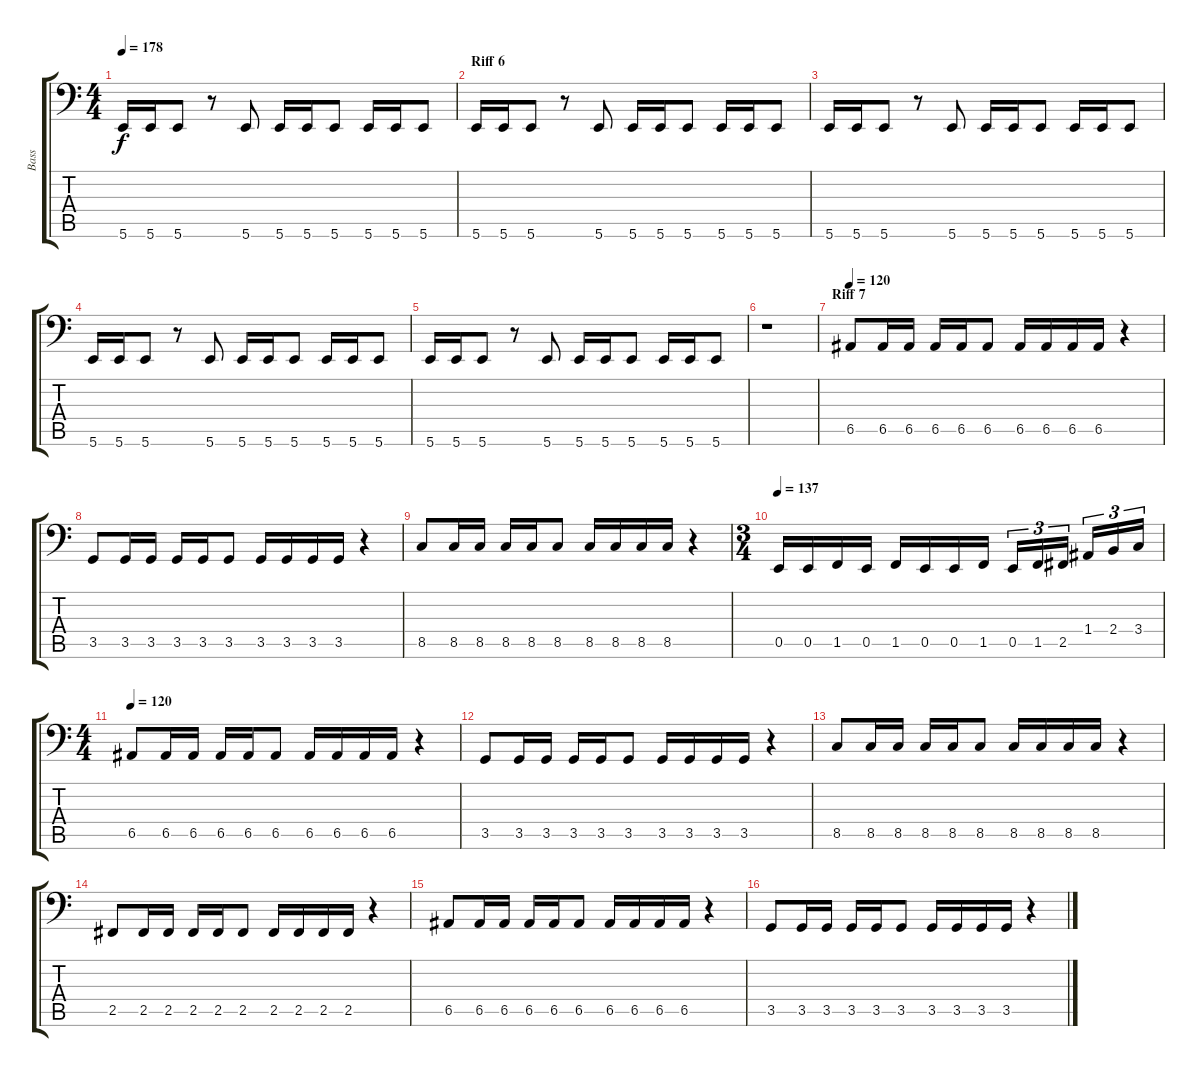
\track ("Bass" "Bass") {instrument electricbassfinger}
\staff {score tabs}
\tuning (C3 G2 D2 A1 E1 B0) {hide}
\ts (4 4)
\tempo 178
\clef f4
\ks c
5.6.16{dy f} 5.6.16 5.6.8 r.8 5.6.8 5.6.16 5.6.16 5.6.8 5.6.16 5.6.16 5.6.8 |
\section ("" "Riff 6")
5.6.16 5.6.16 5.6.8 r.8 5.6.8 5.6.16 5.6.16 5.6.8 5.6.16 5.6.16 5.6.8 |
5.6.16 5.6.16 5.6.8 r.8 5.6.8 5.6.16 5.6.16 5.6.8 5.6.16 5.6.16 5.6.8 |
5.6.16 5.6.16 5.6.8 r.8 5.6.8 5.6.16 5.6.16 5.6.8 5.6.16 5.6.16 5.6.8 |
5.6.16 5.6.16 5.6.8 r.8 5.6.8 5.6.16 5.6.16 5.6.8 5.6.16 5.6.16 5.6.8 |
r.1 |
\section ("" "Riff 7")
\tempo 120
6.5.8 6.5.16 6.5.16 6.5.16 6.5.16 6.5.8 6.5.16 6.5.16 6.5.16 6.5.16 r.4 |
3.5.8 3.5.16 3.5.16 3.5.16 3.5.16 3.5.8 3.5.16 3.5.16 3.5.16 3.5.16 r.4 |
8.5.8 8.5.16 8.5.16 8.5.16 8.5.16 8.5.8 8.5.16 8.5.16 8.5.16 8.5.16 r.4 |
\ts (3 4)
\tempo 137
0.5.16 0.5.16 1.5.16 0.5.16 1.5.16 0.5.16 0.5.16 1.5.16 0.5.16{tu (3 2)} 1.5.16{tu (3 2)} 2.5.16{tu (3 2)} 1.4.16{tu (3 2)} 2.4.16{tu (3 2)} 3.4.16{tu (3 2)} |
\ts (4 4)
\tempo 120
6.5.8 6.5.16 6.5.16 6.5.16 6.5.16 6.5.8 6.5.16 6.5.16 6.5.16 6.5.16 r.4 |
3.5.8 3.5.16 3.5.16 3.5.16 3.5.16 3.5.8 3.5.16 3.5.16 3.5.16 3.5.16 r.4 |
8.5.8 8.5.16 8.5.16 8.5.16 8.5.16 8.5.8 8.5.16 8.5.16 8.5.16 8.5.16 r.4 |
2.5.8 2.5.16 2.5.16 2.5.16 2.5.16 2.5.8 2.5.16 2.5.16 2.5.16 2.5.16 r.4 |
6.5.8 6.5.16 6.5.16 6.5.16 6.5.16 6.5.8 6.5.16 6.5.16 6.5.16 6.5.16 r.4 |
3.5.8 3.5.16 3.5.16 3.5.16 3.5.16 3.5.8 3.5.16 3.5.16 3.5.16 3.5.16 r.4
